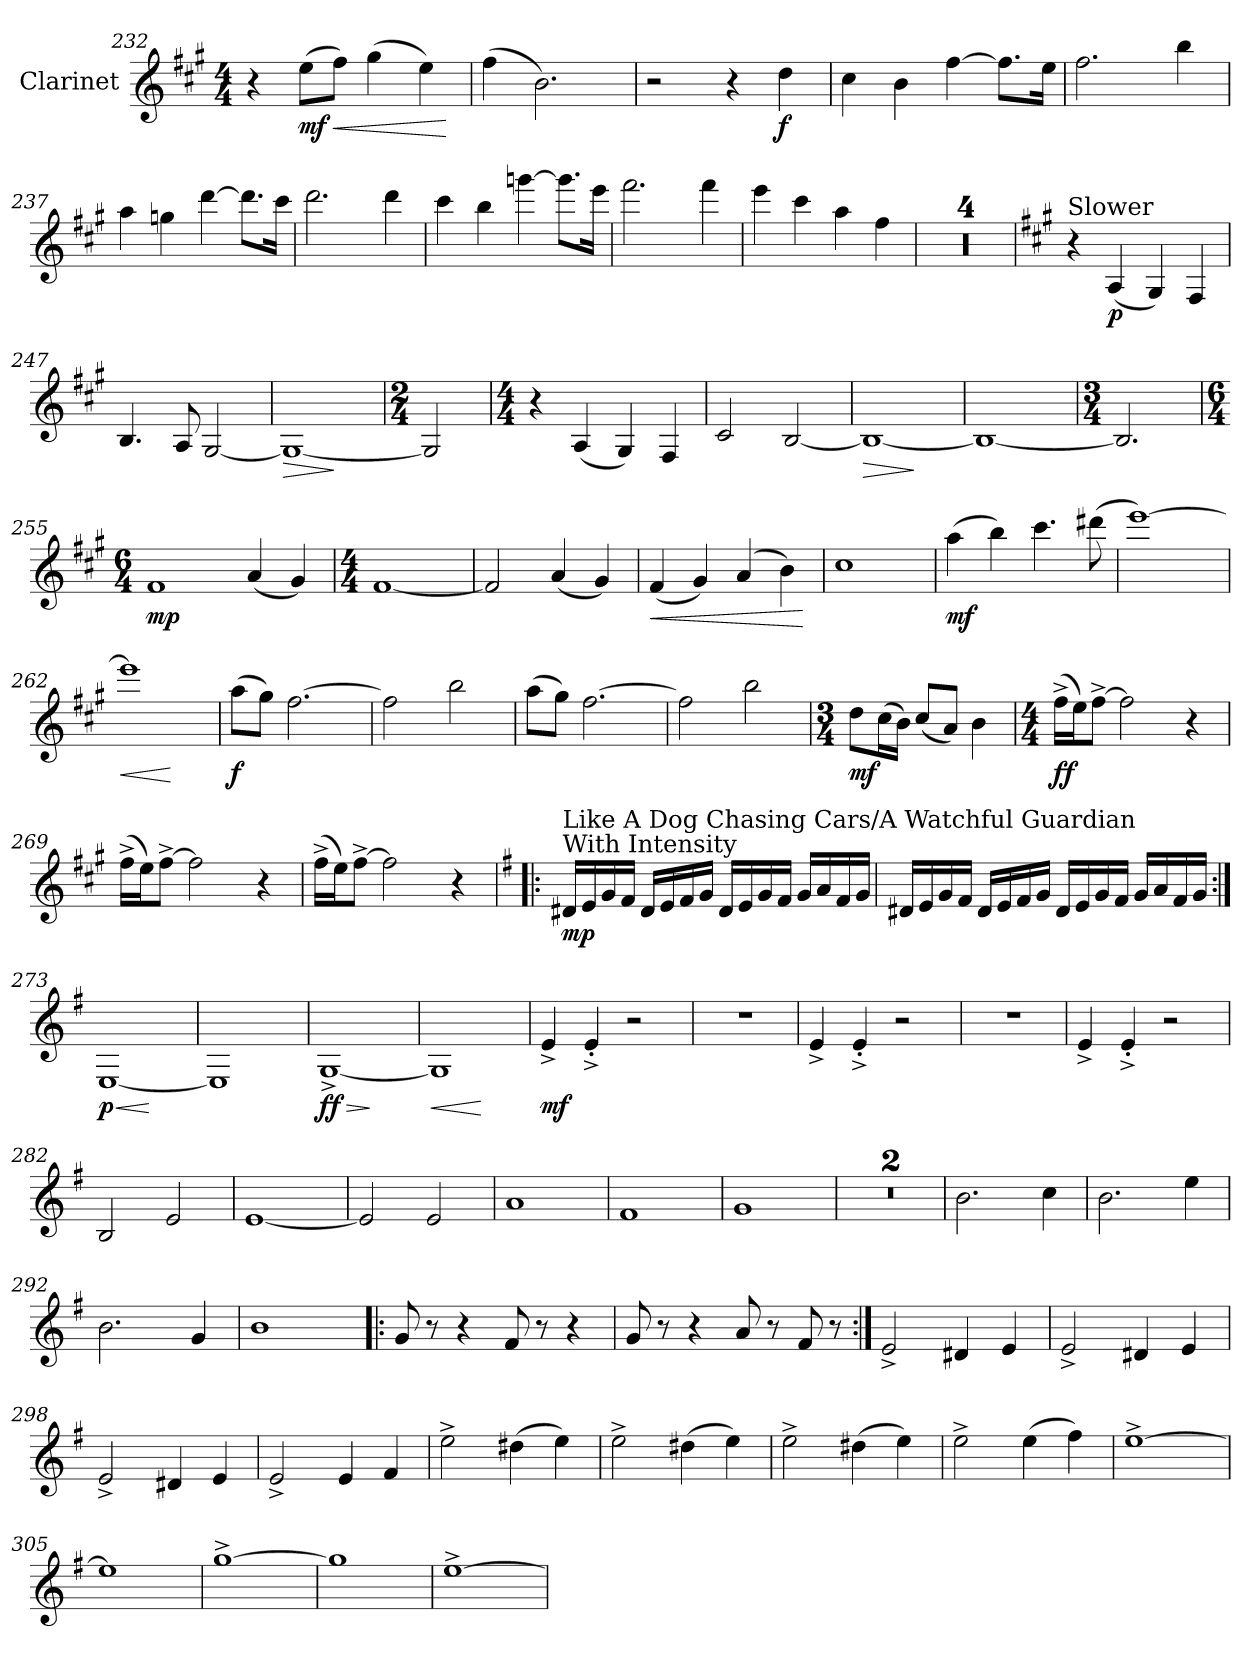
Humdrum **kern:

**kern	**dynam
*part1	*part1
*staff1	*staff1
*I"Clarinet	*
*I'Cl	*
*clefG2	*
*ITrd1c2	*
*k[f#]	*
*G:	*
*M4/4	*
=232	=232
4r	.
!	!LO:HP:b
!	!LO:DY:n=1:b
(8dd\L	< mf
8ee\J)	.
(4ff#\	.
4dd\)	.
.	[
=233	=233
(4ee\	.
2.a\)	.
=234	=234
2r	.
4r	.
!	!LO:DY:b
4cc\	f
=235	=235
4b\	.
4a\	.
[4ee\	.
8.ee\L]	.
16dd\Jk	.
=236	=236
2.ee\	.
4aa\	.
=237	=237
4gg\	.
4ffn\	.
[4ccc\	.
8.ccc\L]	.
16bb\Jk	.
!!LO:LB:g=z
=238	=238
2.ccc\	.
4ccc\	.
=239	=239
4bb\	.
4aa\	.
[4fffn\	.
8.fff\L]	.
16ddd\Jk	.
=240	=240
2.eee\	.
4eee\	.
=241	=241
4ddd\	.
4bb\	.
4gg\	.
4ee\	.
=242	=242
1r	.
=243	=243
1r	.
=244	=244
1r	.
=245	=245
1r	.
=246	=246
*k[f#]	*
*G:	*
!LO:TX:a:t=Slower	!
4r	.
!	!LO:DY:b
(4G/	p
4F#/)	.
4E/	.
=247	=247
4.A/	.
8G/	.
[2F#/	.
=248	=248
!	!LO:HP:b
1F#_	>
.	]
=249	=249
*M2/4	*
2F#/]	.
=250	=250
*M4/4	*
4r	.
(4G/	.
4F#/)	.
4E/	.
=251	=251
2B/	.
[2A/	.
!!LO:LB:g=z
=252	=252
!	!LO:HP:b
1A_	>
.	]
=253	=253
1A_	.
=254	=254
*M3/4	*
2.A/]	.
=255	=255
*M6/4	*
!	!LO:DY:b
1e	mp
(4g/	.
4f#/)	.
=256	=256
*M4/4	*
[1e	.
=257	=257
2e/]	.
(4g/	.
4f#/)	.
=258	=258
!	!LO:HP:b
(4e/	<
4f#/)	.
(4g/	.
4a\)	.
.	[
=259	=259
1b	.
=260	=260
!	!LO:DY:b
(4gg\	mf
4aa\)	.
4.bb\	.
(8ccc#X\	.
=261	=261
[1ddd)	.
=262	=262
!	!LO:HP:b
1ddd]	<
.	[
=263	=263
!	!LO:DY:b
(8gg\L	f
8ff#\J)	.
[2.ee\	.
=264	=264
2ee\]	.
2aa\	.
!!LO:LB:g=z
=265	=265
(8gg\L	.
8ff#\J)	.
[2.ee\	.
=266	=266
2ee\]	.
2aa\	.
=267	=267
*M3/4	*
!	!LO:DY:b
8cc\L	mf
(16b\L	.
16a\JJ)	.
(8b/L	.
8g/J)	.
4a\	.
=268	=268
*M4/4	*
!	!LO:DY:b
(16ee^\LL	ff
16dd\J)	.
[8ee^\J	.
2ee\]	.
4r	.
=269	=269
(16ee^\LL	.
16dd\J)	.
[8ee^\J	.
2ee\]	.
4r	.
=270	=270
(16ee^\LL	.
16dd\J)	.
[8ee^\J	.
2ee\]	.
4r	.
!!LO:LB:g=z
=271!|:	=271!|:
*k[b-]	*
*F:	*
!LO:TX:a:t=With Intensity	!
!LO:TX:a:t=Like A Dog Chasing Cars/A Watchful Guardian	!
!	!LO:DY:b
16c#X/LL	mp
16d/	.
16f/	.
16e/JJ	.
16c#/LL	.
16d/	.
16e/	.
16f/JJ	.
16c#/LL	.
16d/	.
16f/	.
16e/JJ	.
16f/LL	.
16g/	.
16e/	.
16f/JJ	.
=272	=272
16c#X/LL	.
16d/	.
16f/	.
16e/JJ	.
16c#/LL	.
16d/	.
16e/	.
16f/JJ	.
16c#/LL	.
16d/	.
16f/	.
16e/JJ	.
16f/LL	.
16g/	.
16e/	.
16f/JJ	.
=273:|!	=273:|!
!	!LO:HP:b
!	!LO:DY:n=1:b
[1D	< p
.	[
=274	=274
1D]	.
=275	=275
!	!LO:HP:b
!	!LO:DY:n=1:b
[1F^	> ff
.	]
=276	=276
!	!LO:HP:b
1F]	<
.	[
=277	=277
!	!LO:DY:b
4d^/	mf
4d^'/	.
2r	.
=278	=278
1r	.
!!LO:LB:g=z
=279	=279
4d^/	.
4d^'/	.
2r	.
=280	=280
1r	.
=281	=281
4d^/	.
4d^'/	.
2r	.
=282	=282
2A/	.
2d/	.
=283	=283
[1d	.
=284	=284
2d/]	.
2d/	.
=285	=285
1g	.
=286	=286
1e	.
=287	=287
1f	.
=288	=288
1r	.
=289	=289
1r	.
=290	=290
2.a\	.
4b-\	.
=291	=291
2.a\	.
4dd\	.
=292	=292
2.a\	.
4f/	.
=293	=293
1a	.
=294!|:	=294!|:
8f/	.
8r	.
4r	.
8e/	.
8r	.
4r	.
!!LO:LB:g=z
=295	=295
8f/	.
8r	.
4r	.
8g/	.
8r	.
8e/	.
8r	.
=296:|!	=296:|!
2d^/	.
4c#X/	.
4d/	.
=297	=297
2d^/	.
4c#X/	.
4d/	.
=298	=298
2d^/	.
4c#X/	.
4d/	.
=299	=299
2d^/	.
4d/	.
4e/	.
=300	=300
2dd^\	.
(4cc#X\	.
4dd\)	.
=301	=301
2dd^\	.
(4cc#X\	.
4dd\)	.
=302	=302
2dd^\	.
(4cc#X\	.
4dd\)	.
=303	=303
2dd^\	.
(4dd\	.
4ee\)	.
=304	=304
[1dd^	.
=305	=305
1dd]	.
!!LO:LB:g=z
=306	=306
[1ff^	.
=307	=307
1ff]	.
=308	=308
[1dd^	.
=	=
*-	*-
